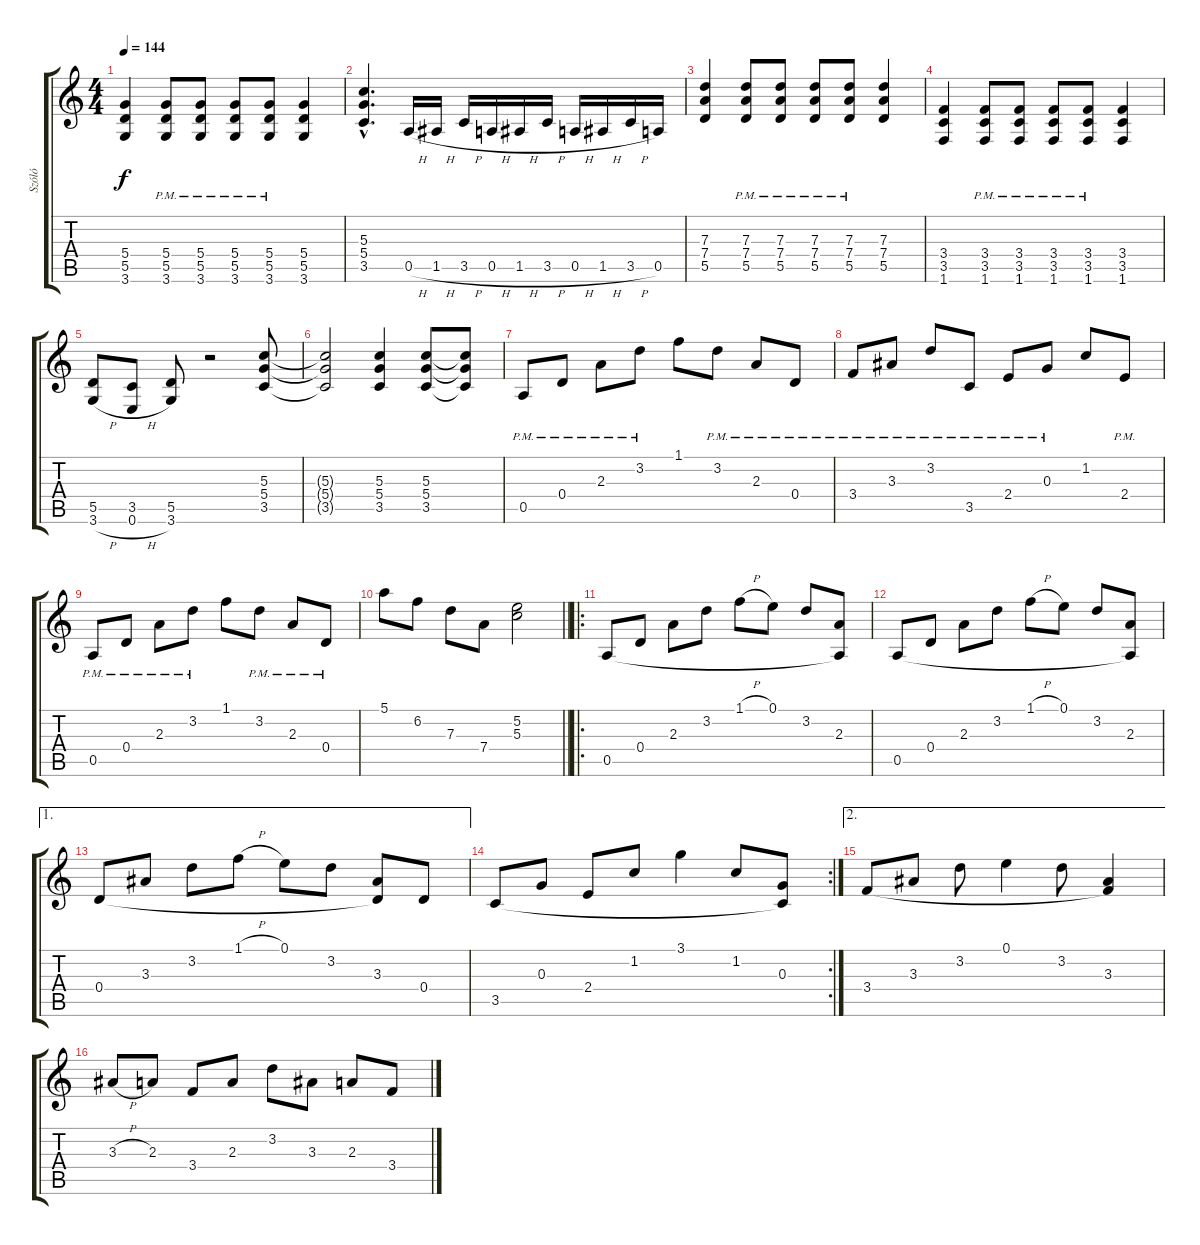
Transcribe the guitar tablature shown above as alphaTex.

\track ("Szóló" "Szóló") {instrument acousticguitarnylon}
\staff {score tabs}
\tuning (E4 B3 G3 D3 A2 E2) {hide}
\ts (4 4)
\tempo 144
\clef g2
\ks c
(5.4 5.5 3.6).4{dy f} (5.4{pm} 5.5{pm} 3.6{pm}).8 (5.4{pm} 5.5{pm} 3.6{pm}).8 (5.4{pm} 5.5{pm} 3.6{pm}).8 (5.4{pm} 5.5{pm} 3.6{pm}).8 (5.4 5.5 3.6).4 |
(5.3{hac} 5.4{hac} 3.5{hac}).4{d} 0.5{h}.16 1.5{h}.16 3.5{h}.16 0.5{h}.16 1.5{h}.16 3.5{h}.16 0.5{h}.16 1.5{h}.16 3.5{h}.16 0.5.16 |
(7.3 7.4 5.5).4 (7.3{pm} 7.4{pm} 5.5{pm}).8 (7.3{pm} 7.4{pm} 5.5{pm}).8 (7.3{pm} 7.4{pm} 5.5{pm}).8 (7.3{pm} 7.4{pm} 5.5{pm}).8 (7.3 7.4 5.5).4 |
(3.4 3.5 1.6).4 (3.4{pm} 3.5{pm} 1.6{pm}).8 (3.4{pm} 3.5{pm} 1.6{pm}).8 (3.4{pm} 3.5{pm} 1.6{pm}).8 (3.4{pm} 3.5{pm} 1.6{pm}).8 (3.4 3.5 1.6).4 |
(5.5 3.6{h}).8 (3.5 0.6{h}).8 (5.5 3.6).8 r.2 (5.3 5.4 3.5).8 |
(5.3{t} 5.4{t} 3.5{t}).2 (5.3 5.4 3.5).4 (5.3 5.4 3.5).8 (5.3{t} 5.4{t} 3.5{t}).8 |
0.5{pm}.8 0.4{pm}.8 2.3{pm}.8 3.2{pm}.8 1.1.8 3.2{pm}.8 2.3{pm}.8 0.4{pm}.8 |
3.4{pm}.8 3.3{pm}.8 3.2{pm}.8 3.5{pm}.8 2.4{pm}.8 0.3{pm}.8 1.2.8 2.4{pm}.8 |
0.5{pm}.8 0.4{pm}.8 2.3{pm}.8 3.2{pm}.8 1.1.8 3.2{pm}.8 2.3{pm}.8 0.4{pm}.8 |
\barLineRight lightlight
5.1.8 6.2.8 7.3.8 7.4.8 (5.2 5.3).2 |
\ro
0.5.8{instrument acousticguitarnylon} 0.4.8 2.3.8 3.2.8 1.1{h}.8 0.1.8 3.2.8 (2.3 0.5{t}).8 |
0.5.8 0.4.8 2.3.8 3.2.8 1.1{h}.8 0.1.8 3.2.8 (2.3 0.5{t}).8 |
\ae 1
0.4.8 3.3.8 3.2.8 1.1{h}.8 0.1.8 3.2.8 (3.3 0.4{t}).8 0.4.8 |
\rc 2
3.5.8 0.3.8 2.4.8 1.2.8 3.1.4 1.2.8 (0.3 3.5{t}).8 |
\ae 2
3.4.8 3.3.8 3.2.8 0.1.4 3.2.8 (3.3 3.4{t}).4 |
3.3{h}.8 2.3.8 3.4.8 2.3.8 3.2.8 3.3.8 2.3.8 3.4.8
